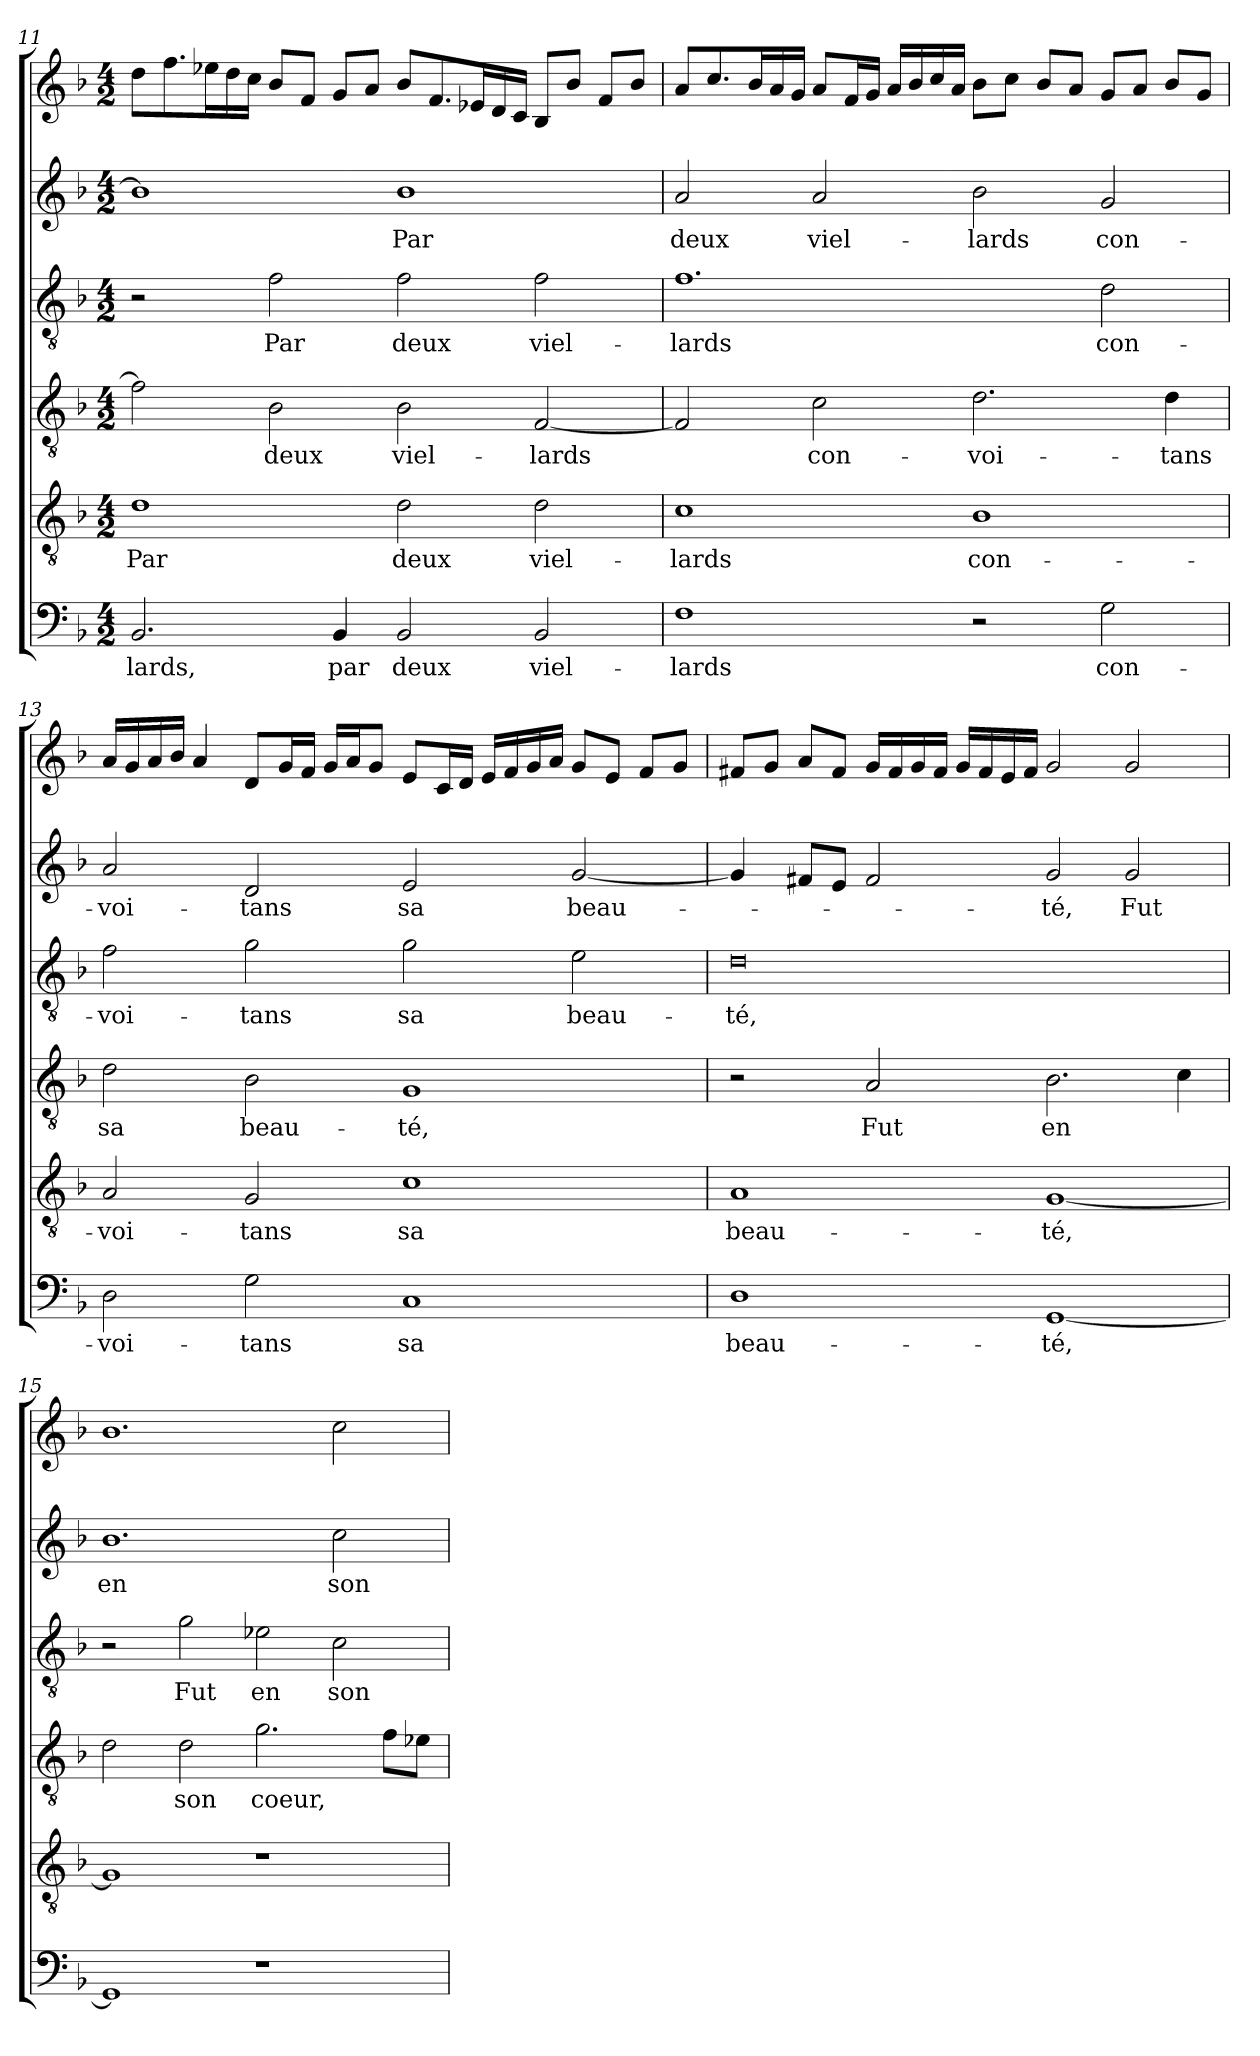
**kern	**text	**kern	**text	**kern	**text	**kern	**text	**kern	**text	**kern
*part6	*part6	*part5	*part5	*part4	*part4	*part3	*part3	*part2	*part2	*part1
*staff6	*staff6	*staff5	*staff5	*staff4	*staff4	*staff3	*staff3	*staff2	*staff2	*staff1
*clefF4	*	*clefGv2	*	*clefGv2	*	*clefGv2	*	*clefG2	*	*clefG2
*k[b-]	*	*k[b-]	*	*k[b-]	*	*k[b-]	*	*k[b-]	*	*k[b-]
*F:	*	*F:	*	*F:	*	*F:	*	*F:	*	*F:
*M4/2	*	*M4/2	*	*M4/2	*	*M4/2	*	*M4/2	*	*M4/2
=11	=11	=11	=11	=11	=11	=11	=11	=11	=11	=11
!	!LO:LY:b	!	!LO:LY:b	!	!	!	!	!	!	!
2.BB-/	-lards,	1d	Par	2f\]	.	2r	.	1b-]	.	8dd\L
.	.	.	.	.	.	.	.	.	.	8.ff\
.	.	.	.	.	.	.	.	.	.	16ee-X\L
.	.	.	.	.	.	.	.	.	.	16dd\
.	.	.	.	.	.	.	.	.	.	16cc\JJ
!	!	!	!	!	!LO:LY:b	!	!LO:LY:b	!	!	!
.	.	.	.	2B-\	deux	2f\	Par	.	.	8b-/L
.	.	.	.	.	.	.	.	.	.	8f/J
!	!LO:LY:b	!	!	!	!	!	!	!	!	!
4BB-/	par	.	.	.	.	.	.	.	.	8g/L
.	.	.	.	.	.	.	.	.	.	8a/J
!	!LO:LY:b	!	!LO:LY:b	!	!LO:LY:b	!	!LO:LY:b	!	!LO:LY:b	!
2BB-/	deux	2d\	deux	2B-\	viel-	2f\	deux	1b-	Par	8b-/L
.	.	.	.	.	.	.	.	.	.	8.f/
.	.	.	.	.	.	.	.	.	.	16e-X/L
.	.	.	.	.	.	.	.	.	.	16d/
.	.	.	.	.	.	.	.	.	.	16c/JJ
!	!LO:LY:b	!	!LO:LY:b	!	!LO:LY:b	!	!LO:LY:b	!	!	!
2BB-/	viel-	2d\	viel-	[2F/	-lards	2f\	viel-	.	.	8B-/L
.	.	.	.	.	.	.	.	.	.	8b-/J
.	.	.	.	.	.	.	.	.	.	8f/L
.	.	.	.	.	.	.	.	.	.	8b-/J
=12	=12	=12	=12	=12	=12	=12	=12	=12	=12	=12
!	!LO:LY:b	!	!LO:LY:b	!	!	!	!LO:LY:b	!	!LO:LY:b	!
1F	-lards	1c	-lards	2F/]	.	1.f	-lards	2a/	deux	8a/L
.	.	.	.	.	.	.	.	.	.	8.cc/
.	.	.	.	.	.	.	.	.	.	16b-/L
.	.	.	.	.	.	.	.	.	.	16a/
.	.	.	.	.	.	.	.	.	.	16g/JJ
!	!	!	!	!	!LO:LY:b	!	!	!	!LO:LY:b	!
.	.	.	.	2c\	con-	.	.	2a/	viel-	8a/L
.	.	.	.	.	.	.	.	.	.	16f/L
.	.	.	.	.	.	.	.	.	.	16g/JJ
.	.	.	.	.	.	.	.	.	.	16a/LL
.	.	.	.	.	.	.	.	.	.	16b-/
.	.	.	.	.	.	.	.	.	.	16cc/
.	.	.	.	.	.	.	.	.	.	16a/JJ
!	!	!	!LO:LY:b	!	!LO:LY:b	!	!	!	!LO:LY:b	!
2r	.	1B-	con-	2.d\	-voi-	.	.	2b-\	-lards	8b-\L
.	.	.	.	.	.	.	.	.	.	8cc\J
.	.	.	.	.	.	.	.	.	.	8b-/L
.	.	.	.	.	.	.	.	.	.	8a/J
!	!LO:LY:b	!	!	!	!	!	!LO:LY:b	!	!LO:LY:b	!
2G\	con-	.	.	.	.	2d\	con-	2g/	con-	8g/L
.	.	.	.	.	.	.	.	.	.	8a/J
!	!	!	!	!	!LO:LY:b	!	!	!	!	!
.	.	.	.	4d\	-tans	.	.	.	.	8b-/L
.	.	.	.	.	.	.	.	.	.	8g/J
!!LO:LB:g=z
=13	=13	=13	=13	=13	=13	=13	=13	=13	=13	=13
!	!LO:LY:b	!	!LO:LY:b	!	!LO:LY:b	!	!LO:LY:b	!	!LO:LY:b	!
2D\	-voi-	2A/	-voi-	2d\	sa	2f\	-voi-	2a/	-voi-	16a/LL
.	.	.	.	.	.	.	.	.	.	16g/
.	.	.	.	.	.	.	.	.	.	16a/
.	.	.	.	.	.	.	.	.	.	16b-/JJ
.	.	.	.	.	.	.	.	.	.	4a/
!	!LO:LY:b	!	!LO:LY:b	!	!LO:LY:b	!	!LO:LY:b	!	!LO:LY:b	!
2G\	-tans	2G/	-tans	2B-\	beau-	2g\	-tans	2d/	-tans	8d/L
.	.	.	.	.	.	.	.	.	.	16g/L
.	.	.	.	.	.	.	.	.	.	16f/JJ
.	.	.	.	.	.	.	.	.	.	16g/LL
.	.	.	.	.	.	.	.	.	.	16a/J
.	.	.	.	.	.	.	.	.	.	8g/J
!	!LO:LY:b	!	!LO:LY:b	!	!LO:LY:b	!	!LO:LY:b	!	!LO:LY:b	!
1C	sa	1c	sa	1G	-té,	2g\	sa	2e/	sa	8e/L
.	.	.	.	.	.	.	.	.	.	16c/L
.	.	.	.	.	.	.	.	.	.	16d/JJ
.	.	.	.	.	.	.	.	.	.	16e/LL
.	.	.	.	.	.	.	.	.	.	16f/
.	.	.	.	.	.	.	.	.	.	16g/
.	.	.	.	.	.	.	.	.	.	16a/JJ
!	!	!	!	!	!	!	!LO:LY:b	!	!LO:LY:b	!
.	.	.	.	.	.	2e\	beau-	[2g/	beau-	8g/L
.	.	.	.	.	.	.	.	.	.	8e/J
.	.	.	.	.	.	.	.	.	.	8f/L
.	.	.	.	.	.	.	.	.	.	8g/J
=14	=14	=14	=14	=14	=14	=14	=14	=14	=14	=14
!	!LO:LY:b	!	!LO:LY:b	!	!	!	!LO:LY:b	!	!	!
1D	beau-	1A	beau-	2r	.	0d	-té,	4g/]	.	8f#X/L
.	.	.	.	.	.	.	.	.	.	8g/J
.	.	.	.	.	.	.	.	8f#X/L	.	8a/L
.	.	.	.	.	.	.	.	8e/J	.	8f#/J
!	!	!	!	!	!LO:LY:b	!	!	!	!	!
.	.	.	.	2A/	Fut	.	.	2f#/	.	16g/LL
.	.	.	.	.	.	.	.	.	.	16f#/
.	.	.	.	.	.	.	.	.	.	16g/
.	.	.	.	.	.	.	.	.	.	16f#/JJ
.	.	.	.	.	.	.	.	.	.	16g/LL
.	.	.	.	.	.	.	.	.	.	16f#/
.	.	.	.	.	.	.	.	.	.	16e/
.	.	.	.	.	.	.	.	.	.	16f#/JJ
!	!LO:LY:b	!	!LO:LY:b	!	!LO:LY:b	!	!	!	!LO:LY:b	!
[1GG	-té,	[1G	-té,	2.B-\	en	.	.	2g/	-té,	2g/
!	!	!	!	!	!	!	!	!	!LO:LY:b	!
.	.	.	.	.	.	.	.	2g/	Fut	2g/
.	.	.	.	4c\	.	.	.	.	.	.
=15	=15	=15	=15	=15	=15	=15	=15	=15	=15	=15
!	!	!	!	!	!	!	!	!	!LO:LY:b	!
1GG]	.	1G]	.	2d\	.	2r	.	1.b-	en	1.b-
!	!	!	!	!	!LO:LY:b	!	!LO:LY:b	!	!	!
.	.	.	.	2d\	son	2g\	Fut	.	.	.
!	!	!	!	!	!LO:LY:b	!	!LO:LY:b	!	!	!
1r	.	1r	.	2.g\	coeur,	2e-X\	en	.	.	.
!	!	!	!	!	!	!	!LO:LY:b	!	!LO:LY:b	!
.	.	.	.	.	.	2c\	son	2cc\	son	2cc\
.	.	.	.	8f\L	.	.	.	.	.	.
.	.	.	.	8e-X\J	.	.	.	.	.	.
=	=	=	=	=	=	=	=	=	=	=
*-	*-	*-	*-	*-	*-	*-	*-	*-	*-	*-
